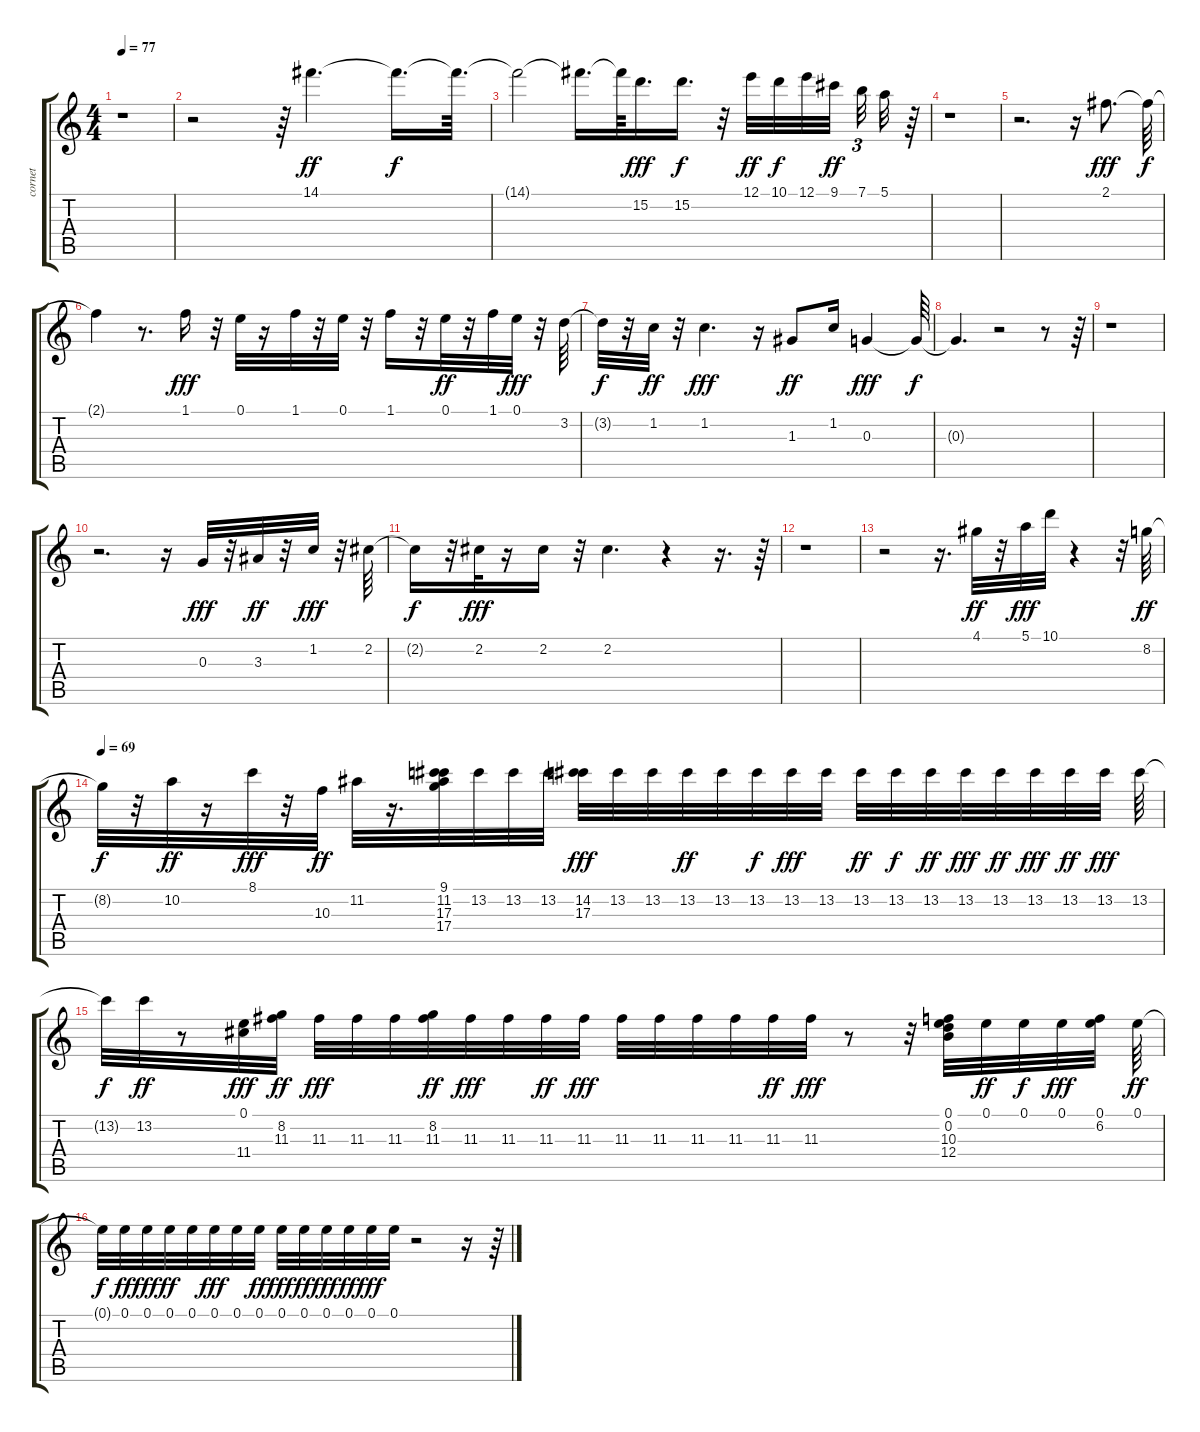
\track ("cornet" "cornet") {instrument distortionguitar}
\staff {score tabs}
\tuning (E4 B3 G3 D3 A2 E2) {hide}
\ts (4 4)
\tempo 77
\clef g2
\ks c
r.1{dy f} |
r.2 r.64 14.1.4{d dy ff volume 15} 14.1{t}.16{d dy f} 14.1{t}.64{d} |
14.1{t}.2 14.1{t}.16{d} 14.1{t}.64 15.2.16{d dy fff} 15.2.16{d dy f} r.32 12.1.32{dy ff} 10.1.32{dy f} 12.1.32 9.1.32{dy ff} 7.1.32{tu (3 2)} 5.1.32 r.64 |
r.1 |
r.2{d} r.16 2.1.8{d dy fff} 2.1{t}.64{dy f} |
2.1{t}.4 r.8{d} 1.1.16{dy fff} r.32 0.1.32 r.16 1.1.32 r.32 0.1.32 r.32 1.1.16 r.32 0.1.32{dy ff} r.32 1.1.32 0.1.32{dy fff} r.32 3.2.64 |
3.2{t}.32{dy f} r.32 1.2.32{dy ff} r.32 1.2.4{d dy fff} r.16 1.3.8{dy ff} 1.2.16 0.3.4{dy fff} 0.3{t}.64{dy f} |
0.3{t}.4{d} r.2 r.8 r.64 |
r.1 |
r.2{d} r.16 0.3.32{dy fff} r.32 3.3.32{dy ff} r.32 1.2.32{dy fff} r.32 2.2.64 |
2.2{t}.16{dy f} r.32 2.2.32{dy fff} r.16 2.2.16 r.32 2.2.4{d} r.4 r.16{d} r.64 |
r.1 |
r.2 r.16{d} 4.1.32{dy ff} r.32 5.1.32{dy fff} 10.1.32 r.4 r.32 8.2.64{dy ff} |
\tempo 69
8.2{t}.32{dy f} r.32 10.2.32{dy ff} r.16 8.1.32{dy fff} r.32 10.3.32{dy ff} 11.2.32 r.16{d} (9.1 11.2 17.3 17.4).32 13.2.32 13.2.32 13.2.32 (14.2 17.3).32{dy fff} 13.2.32 13.2.32 13.2.32{dy ff} 13.2.32 13.2.32{dy f} 13.2.32{dy fff} 13.2.32 13.2.32{dy ff} 13.2.32{dy f} 13.2.32{dy ff} 13.2.32{dy fff} 13.2.32{dy ff} 13.2.32{dy fff} 13.2.32{dy ff} 13.2.32{dy fff} 13.2.64 |
13.2{t}.32{dy f} 13.2.32{dy ff} r.8 (0.1 11.4).32{dy fff} (8.2 11.3).32{dy ff} 11.3.32{dy fff} 11.3.32 11.3.32 (8.2 11.3).32{dy ff} 11.3.32{dy fff} 11.3.32 11.3.32{dy ff} 11.3.32{dy fff} 11.3.32 11.3.32 11.3.32 11.3.32 11.3.32{dy ff} 11.3.32{dy fff} r.8 r.32 (0.1 0.2 10.3 12.4).32 0.1.32{dy ff} 0.1.32{dy f} 0.1.32{dy fff} (0.1 6.2).32 0.1.64{dy ff} |
0.1{t}.32{dy f} 0.1.32{dy ff} 0.1.32{dy fff} 0.1.32{dy ff} 0.1.32 0.1.32{dy fff} 0.1.32 0.1.32{dy ff} 0.1.32{dy fff} 0.1.32{dy ff} 0.1.32{dy fff} 0.1.32{dy ff} 0.1.32{dy fff} 0.1.32 r.2 r.16 r.64
